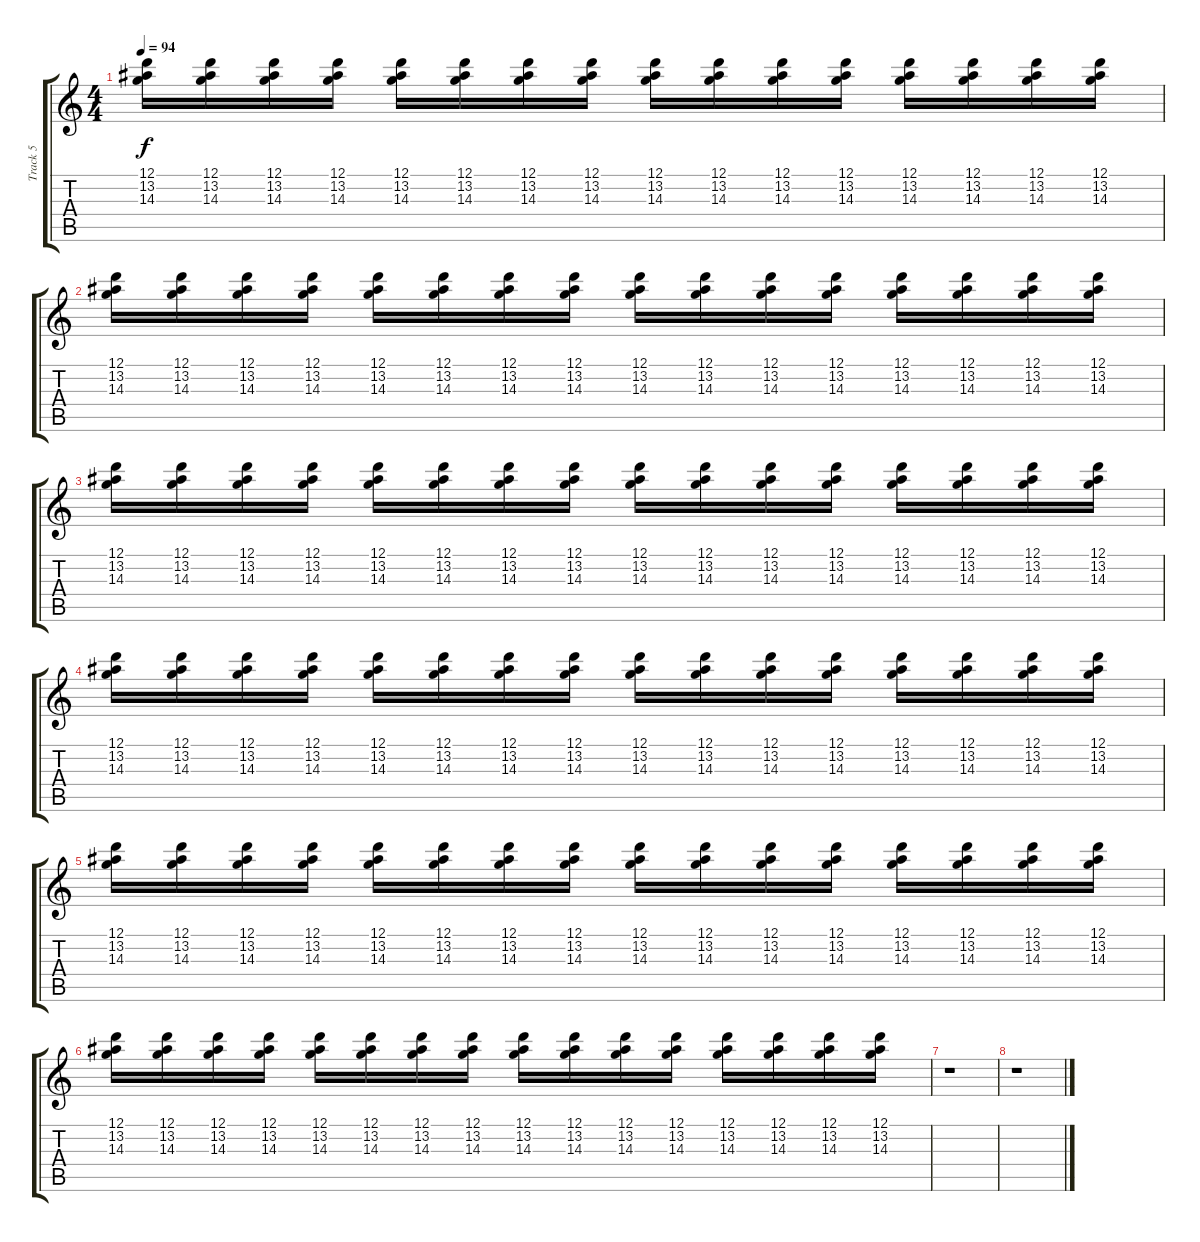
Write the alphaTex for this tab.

\track ("Track 5" "Track 5") {instrument acousticguitarsteel}
\staff {score tabs}
\tuning (D4 A3 F3 C3 G2 D2) {hide}
\ts (4 4)
\tempo 94
\clef g2
\ks c
(12.1 13.2 14.3).16{dy f volume 8 instrument acousticguitarsteel} (12.1 13.2 14.3).16 (12.1 13.2 14.3).16 (12.1 13.2 14.3).16 (12.1 13.2 14.3).16 (12.1 13.2 14.3).16 (12.1 13.2 14.3).16 (12.1 13.2 14.3).16 (12.1 13.2 14.3).16 (12.1 13.2 14.3).16 (12.1 13.2 14.3).16 (12.1 13.2 14.3).16 (12.1 13.2 14.3).16 (12.1 13.2 14.3).16 (12.1 13.2 14.3).16 (12.1 13.2 14.3).16 |
(12.1 13.2 14.3).16{volume 8 instrument acousticguitarsteel} (12.1 13.2 14.3).16 (12.1 13.2 14.3).16 (12.1 13.2 14.3).16 (12.1 13.2 14.3).16 (12.1 13.2 14.3).16 (12.1 13.2 14.3).16 (12.1 13.2 14.3).16 (12.1 13.2 14.3).16 (12.1 13.2 14.3).16 (12.1 13.2 14.3).16 (12.1 13.2 14.3).16 (12.1 13.2 14.3).16 (12.1 13.2 14.3).16 (12.1 13.2 14.3).16 (12.1 13.2 14.3).16 |
(12.1 13.2 14.3).16{volume 8 instrument acousticguitarsteel} (12.1 13.2 14.3).16 (12.1 13.2 14.3).16 (12.1 13.2 14.3).16 (12.1 13.2 14.3).16 (12.1 13.2 14.3).16 (12.1 13.2 14.3).16 (12.1 13.2 14.3).16 (12.1 13.2 14.3).16 (12.1 13.2 14.3).16 (12.1 13.2 14.3).16 (12.1 13.2 14.3).16 (12.1 13.2 14.3).16 (12.1 13.2 14.3).16 (12.1 13.2 14.3).16 (12.1 13.2 14.3).16 |
(12.1 13.2 14.3).16{volume 8 instrument acousticguitarsteel} (12.1 13.2 14.3).16 (12.1 13.2 14.3).16 (12.1 13.2 14.3).16 (12.1 13.2 14.3).16 (12.1 13.2 14.3).16 (12.1 13.2 14.3).16 (12.1 13.2 14.3).16 (12.1 13.2 14.3).16 (12.1 13.2 14.3).16 (12.1 13.2 14.3).16 (12.1 13.2 14.3).16 (12.1 13.2 14.3).16 (12.1 13.2 14.3).16 (12.1 13.2 14.3).16 (12.1 13.2 14.3).16 |
(12.1 13.2 14.3).16{volume 8 instrument acousticguitarsteel} (12.1 13.2 14.3).16 (12.1 13.2 14.3).16 (12.1 13.2 14.3).16 (12.1 13.2 14.3).16 (12.1 13.2 14.3).16 (12.1 13.2 14.3).16 (12.1 13.2 14.3).16 (12.1 13.2 14.3).16 (12.1 13.2 14.3).16 (12.1 13.2 14.3).16 (12.1 13.2 14.3).16 (12.1 13.2 14.3).16 (12.1 13.2 14.3).16 (12.1 13.2 14.3).16 (12.1 13.2 14.3).16 |
(12.1 13.2 14.3).16{volume 8 instrument acousticguitarsteel} (12.1 13.2 14.3).16 (12.1 13.2 14.3).16 (12.1 13.2 14.3).16 (12.1 13.2 14.3).16 (12.1 13.2 14.3).16 (12.1 13.2 14.3).16 (12.1 13.2 14.3).16 (12.1 13.2 14.3).16 (12.1 13.2 14.3).16 (12.1 13.2 14.3).16 (12.1 13.2 14.3).16 (12.1 13.2 14.3).16 (12.1 13.2 14.3).16 (12.1 13.2 14.3).16 (12.1 13.2 14.3).16 |
r.1 |
r.1
